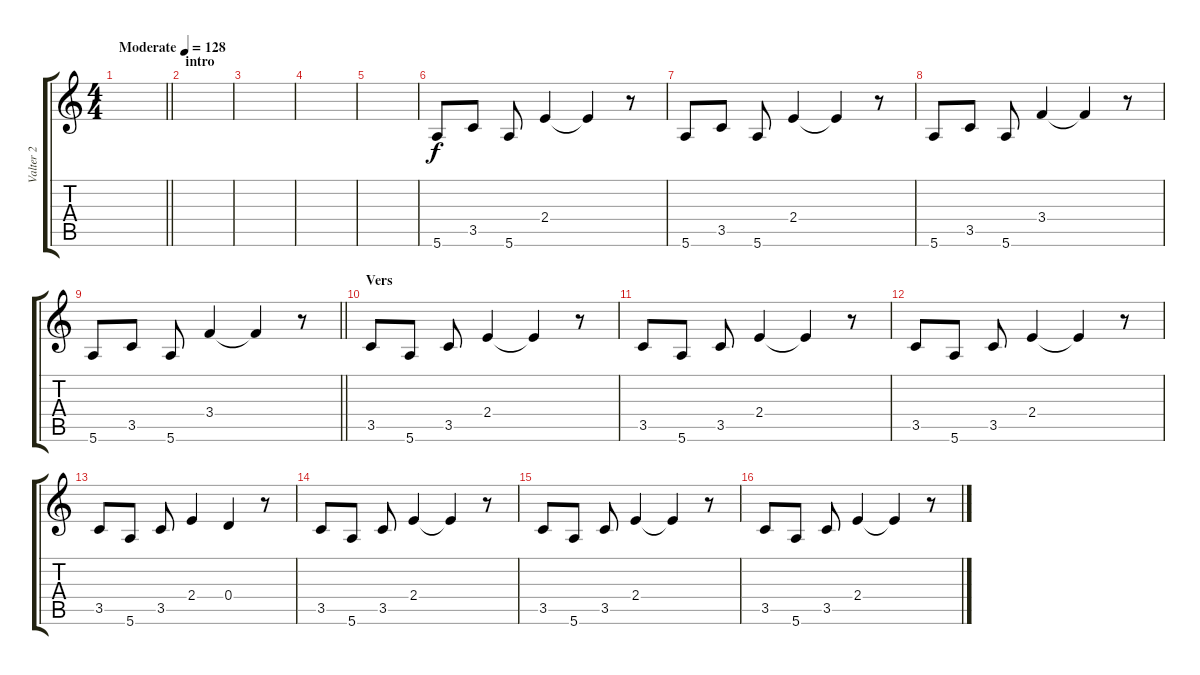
\track ("Valter 2" "Valter 2") {instrument electricguitarclean}
\staff {score tabs}
\tuning (E4 B3 G3 D3 A2 E2) {hide}
\ts (4 4)
\tempo (128 "Moderate")
\clef g2
\barLineRight lightlight
\ks c
|
\section ("" "intro")
|
|
|
|
5.6.8 3.5.8 5.6.8 2.4.4 2.4{t}.4 r.8 |
5.6.8 3.5.8 5.6.8 2.4.4 2.4{t}.4 r.8 |
5.6.8 3.5.8 5.6.8 3.4.4 3.4{t}.4 r.8 |
\barLineRight lightlight
5.6.8 3.5.8 5.6.8 3.4.4 3.4{t}.4 r.8 |
\section ("" "Vers")
3.5.8 5.6.8 3.5.8 2.4.4 2.4{t}.4 r.8 |
3.5.8 5.6.8 3.5.8 2.4.4 2.4{t}.4 r.8 |
3.5.8 5.6.8 3.5.8 2.4.4 2.4{t}.4 r.8 |
3.5.8 5.6.8 3.5.8 2.4.4 0.4.4 r.8 |
3.5.8 5.6.8 3.5.8 2.4.4 2.4{t}.4 r.8 |
3.5.8 5.6.8 3.5.8 2.4.4 2.4{t}.4 r.8 |
3.5.8 5.6.8 3.5.8 2.4.4 2.4{t}.4 r.8
